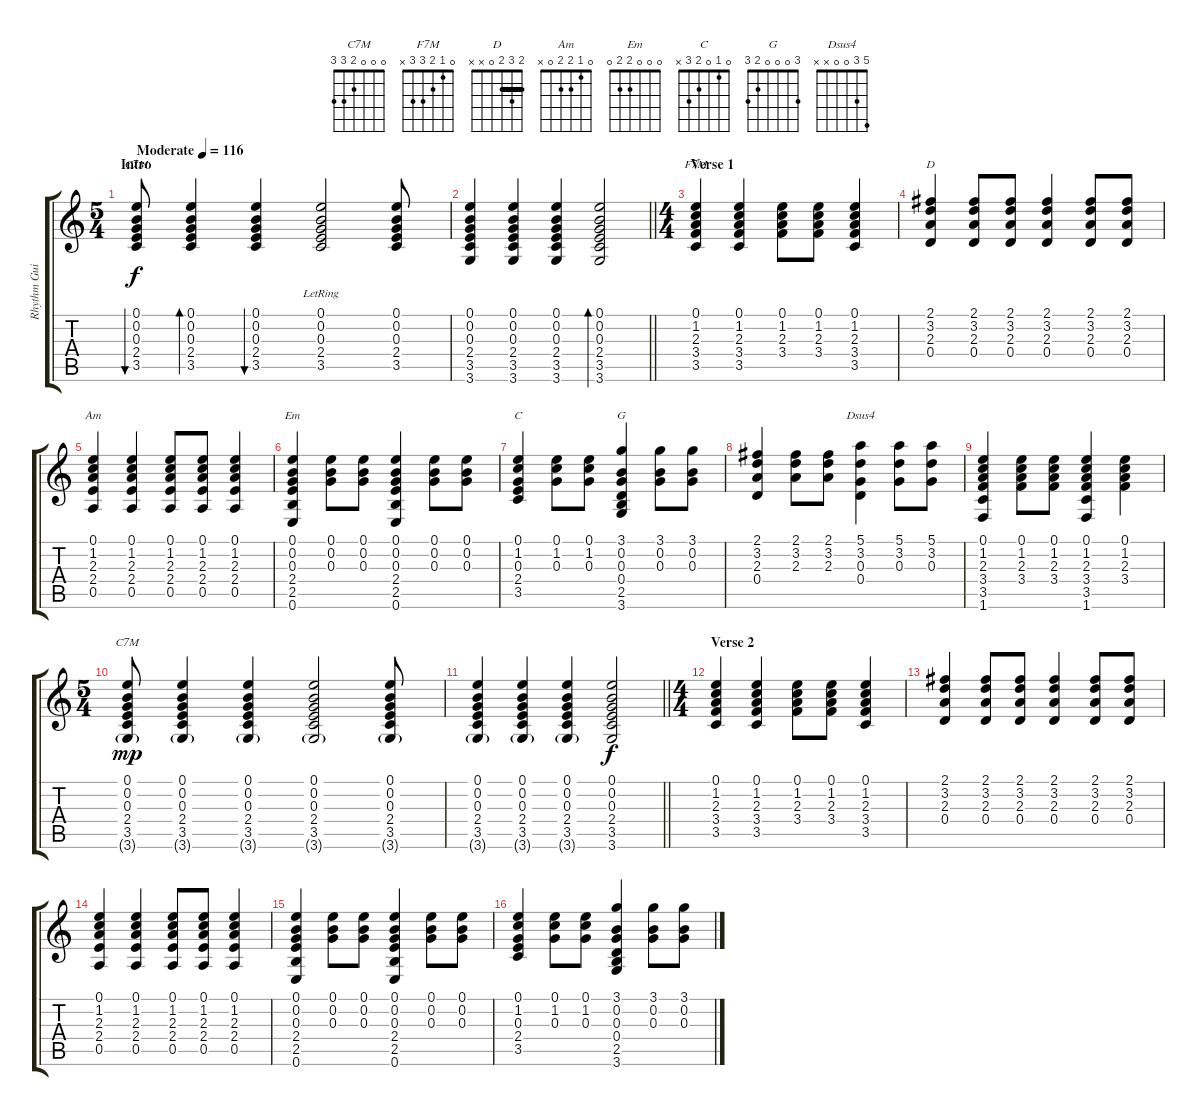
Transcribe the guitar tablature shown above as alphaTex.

\track ("Rhythm Guitar" "Rhythm Gui") {instrument acousticguitarnylon}
\staff {score tabs}
\tuning (E4 B3 G3 D3 A2 E2) {hide}
\chord ("C7M" 0 0 0 2 3 x)
\chord ("F7M" 0 1 2 3 3 x)
\chord ("D" 2 3 2 0 x x) {barre 2}
\chord ("Am" 0 1 2 2 0 x)
\chord ("Em" 0 0 0 2 2 0)
\chord ("C" 0 1 0 2 3 x)
\chord ("G" 3 0 0 0 2 3)
\chord ("Dsus4" 5 3 0 0 x x)
\chord ("C7M" 0 0 0 2 3 3)
\ts (5 4)
\section ("" "Intro")
\tempo (116 "Moderate")
\clef g2
\ks c
(0.1 0.2 0.3 2.4 3.5).8{bu 60 ch "C7M" dy f instrument acousticguitarnylon} (0.1 0.2 0.3 2.4 3.5).4{bd 60} (0.1 0.2 0.3 2.4 3.5).4{bu 60} (0.1{lr} 0.2 0.3 2.4 3.5).2 (0.1 0.2 0.3 2.4 3.5).8 |
\barLineRight lightlight
(0.1 0.2 0.3 2.4 3.5 3.6).4 (0.1 0.2 0.3 2.4 3.5 3.6).4 (0.1 0.2 0.3 2.4 3.5 3.6).4 (0.1 0.2 0.3 2.4 3.5 3.6).2{bd 480} |
\ts (4 4)
\section ("" "Verse 1")
(0.1 1.2 2.3 3.4 3.5).4{ch "F7M"} (0.1 1.2 2.3 3.4 3.5).4 (0.1 1.2 2.3 3.4).8 (0.1 1.2 2.3 3.4).8 (0.1 1.2 2.3 3.4 3.5).4 |
(2.1 3.2 2.3 0.4).4{ch "D"} (2.1 3.2 2.3 0.4).8 (2.1 3.2 2.3 0.4).8 (2.1 3.2 2.3 0.4).4 (2.1 3.2 2.3 0.4).8 (2.1 3.2 2.3 0.4).8 |
(0.1 1.2 2.3 2.4 0.5).4{ch "Am"} (0.1 1.2 2.3 2.4 0.5).4 (0.1 1.2 2.3 2.4 0.5).8 (0.1 1.2 2.3 2.4 0.5).8 (0.1 1.2 2.3 2.4 0.5).4 |
(0.1 0.2 0.3 2.4 2.5 0.6).4{ch "Em"} (0.1 0.2 0.3).8 (0.1 0.2 0.3).8 (0.1 0.2 0.3 2.4 2.5 0.6).4 (0.1 0.2 0.3).8 (0.1 0.2 0.3).8 |
(0.1 1.2 0.3 2.4 3.5).4{ch "C"} (0.1 1.2 0.3).8 (0.1 1.2 0.3).8 (3.1 0.2 0.3 0.4 2.5 3.6).4{ch "G"} (3.1 0.2 0.3).8 (3.1 0.2 0.3).8 |
(2.1 3.2 2.3 0.4).4 (2.1 3.2 2.3).8 (2.1 3.2 2.3).8 (5.1 3.2 0.3 0.4).4{ch "Dsus4"} (5.1 3.2 0.3).8 (5.1 3.2 0.3).8 |
(0.1 1.2 2.3 3.4 3.5 1.6).4 (0.1 1.2 2.3 3.4).8 (0.1 1.2 2.3 3.4).8 (0.1 1.2 2.3 3.4 3.5 1.6).4 (0.1 1.2 2.3 3.4).4 |
\ts (5 4)
(0.1 0.2 0.3 2.4 3.5 3.6{g}).8{ch "C7M" dy mp} (0.1 0.2 0.3 2.4 3.5 3.6{g}).4 (0.1 0.2 0.3 2.4 3.5 3.6{g}).4 (0.1 0.2 0.3 2.4 3.5 3.6{g}).2 (0.1 0.2 0.3 2.4 3.5 3.6{g}).8 |
\barLineRight lightlight
(0.1 0.2 0.3 2.4 3.5 3.6{g}).4 (0.1 0.2 0.3 2.4 3.5 3.6{g}).4 (0.1 0.2 0.3 2.4 3.5 3.6{g}).4 (0.1 0.2 0.3 2.4 3.5 3.6).2{dy f} |
\ts (4 4)
\section ("" "Verse 2")
(0.1 1.2 2.3 3.4 3.5).4 (0.1 1.2 2.3 3.4 3.5).4 (0.1 1.2 2.3 3.4).8 (0.1 1.2 2.3 3.4).8 (0.1 1.2 2.3 3.4 3.5).4 |
(2.1 3.2 2.3 0.4).4 (2.1 3.2 2.3 0.4).8 (2.1 3.2 2.3 0.4).8 (2.1 3.2 2.3 0.4).4 (2.1 3.2 2.3 0.4).8 (2.1 3.2 2.3 0.4).8 |
(0.1 1.2 2.3 2.4 0.5).4 (0.1 1.2 2.3 2.4 0.5).4 (0.1 1.2 2.3 2.4 0.5).8 (0.1 1.2 2.3 2.4 0.5).8 (0.1 1.2 2.3 2.4 0.5).4 |
(0.1 0.2 0.3 2.4 2.5 0.6).4 (0.1 0.2 0.3).8 (0.1 0.2 0.3).8 (0.1 0.2 0.3 2.4 2.5 0.6).4 (0.1 0.2 0.3).8 (0.1 0.2 0.3).8 |
(0.1 1.2 0.3 2.4 3.5).4 (0.1 1.2 0.3).8 (0.1 1.2 0.3).8 (3.1 0.2 0.3 0.4 2.5 3.6).4 (3.1 0.2 0.3).8 (3.1 0.2 0.3).8
